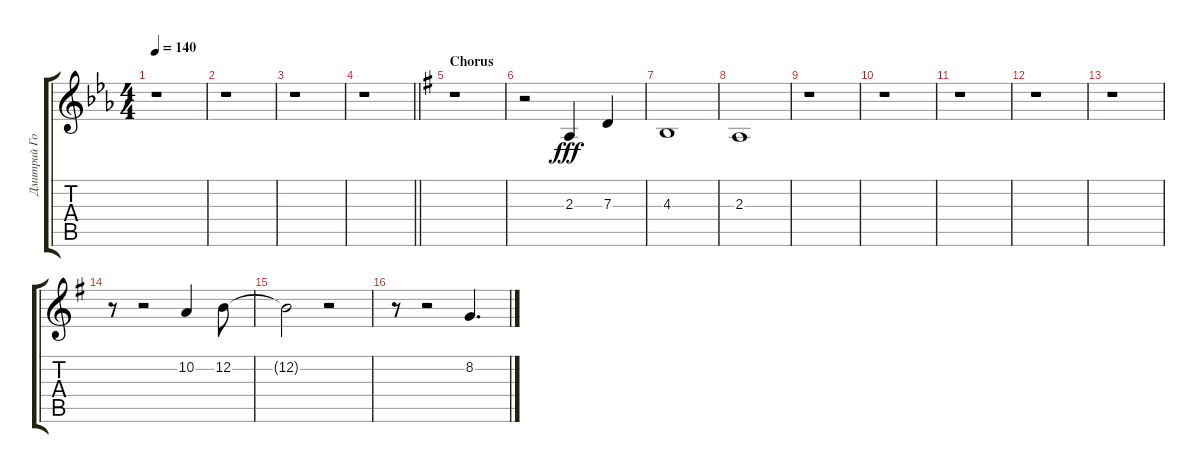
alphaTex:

\track ("Дмитрий Голяшев (Бэк-Вокал)" "Дмитрий Го") {instrument baritonesax}
\staff {score tabs}
\tuning (E4 B3 G3 D3 A2 E2) {hide}
\ts (4 4)
\tempo 140
\clef g2
\ks eb
r.1{dy fff} |
r.1 |
r.1 |
\barLineRight lightlight
r.1 |
\section ("" "Chorus")
\ks g
r.1 |
r.2 2.3.4 7.3.4 |
4.3.1 |
2.3.1 |
r.1 |
r.1 |
r.1 |
r.1 |
r.1 |
r.8 r.2 10.2.4 12.2.8 |
12.2{t}.2 r.2 |
r.8 r.2 8.2.4{d}
